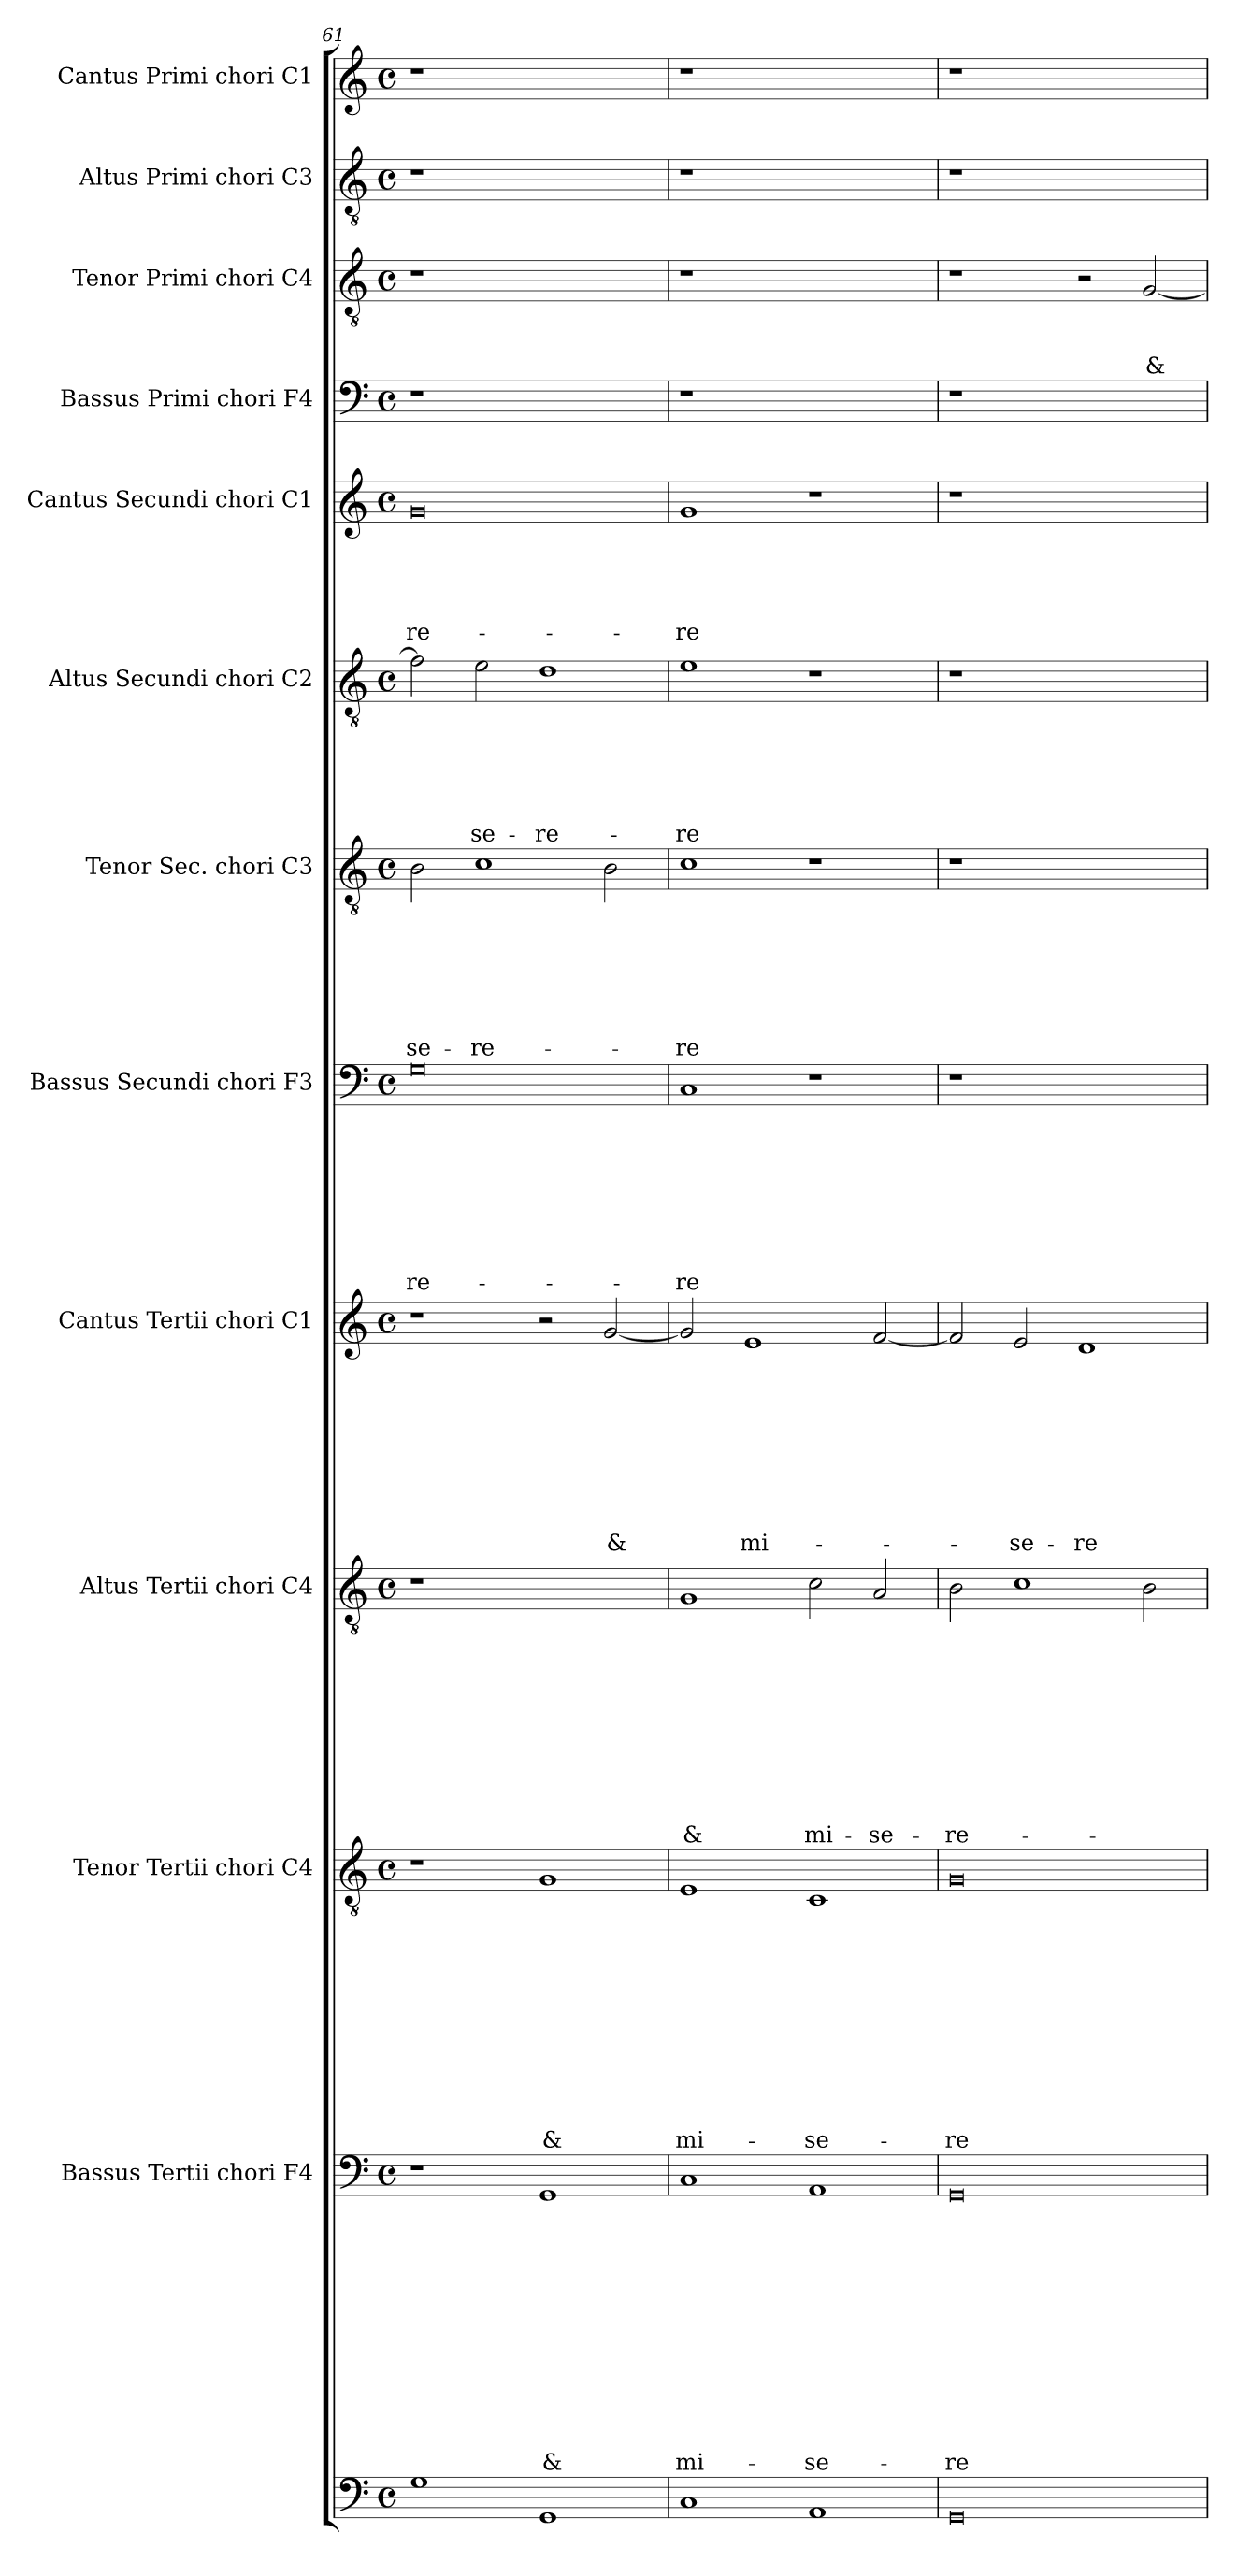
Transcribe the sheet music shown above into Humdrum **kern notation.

**kern	**kern	**text	**text	**text	**text	**text	**text	**text	**text	**text	**text	**text	**text	**kern	**text	**text	**text	**text	**text	**text	**text	**text	**text	**text	**text	**kern	**text	**text	**text	**text	**text	**text	**text	**text	**text	**text	**kern	**text	**text	**text	**text	**text	**text	**text	**text	**text	**kern	**text	**text	**text	**text	**text	**text	**text	**text	**kern	**text	**text	**text	**text	**text	**text	**text	**kern	**text	**text	**text	**text	**text	**text	**kern	**text	**text	**text	**text	**text	**kern	**kern	**text	**text	**text	**kern	**kern
*part13	*part12	*part12	*part12	*part12	*part12	*part12	*part12	*part12	*part12	*part12	*part12	*part12	*part12	*part11	*part11	*part11	*part11	*part11	*part11	*part11	*part11	*part11	*part11	*part11	*part11	*part10	*part10	*part10	*part10	*part10	*part10	*part10	*part10	*part10	*part10	*part10	*part9	*part9	*part9	*part9	*part9	*part9	*part9	*part9	*part9	*part9	*part8	*part8	*part8	*part8	*part8	*part8	*part8	*part8	*part8	*part7	*part7	*part7	*part7	*part7	*part7	*part7	*part7	*part6	*part6	*part6	*part6	*part6	*part6	*part6	*part5	*part5	*part5	*part5	*part5	*part5	*part4	*part3	*part3	*part3	*part3	*part2	*part1
*staff13	*staff12	*staff12	*staff12	*staff12	*staff12	*staff12	*staff12	*staff12	*staff12	*staff12	*staff12	*staff12	*staff12	*staff11	*staff11	*staff11	*staff11	*staff11	*staff11	*staff11	*staff11	*staff11	*staff11	*staff11	*staff11	*staff10	*staff10	*staff10	*staff10	*staff10	*staff10	*staff10	*staff10	*staff10	*staff10	*staff10	*staff9	*staff9	*staff9	*staff9	*staff9	*staff9	*staff9	*staff9	*staff9	*staff9	*staff8	*staff8	*staff8	*staff8	*staff8	*staff8	*staff8	*staff8	*staff8	*staff7	*staff7	*staff7	*staff7	*staff7	*staff7	*staff7	*staff7	*staff6	*staff6	*staff6	*staff6	*staff6	*staff6	*staff6	*staff5	*staff5	*staff5	*staff5	*staff5	*staff5	*staff4	*staff3	*staff3	*staff3	*staff3	*staff2	*staff1
*	*I"Bassus  Tertii chori F4	*	*	*	*	*	*	*	*	*	*	*	*	*I"Tenor Tertii chori C4	*	*	*	*	*	*	*	*	*	*	*	*I"Altus Tertii chori C4	*	*	*	*	*	*	*	*	*	*	*I"Cantus Tertii chori C1	*	*	*	*	*	*	*	*	*	*I"Bassus Secundi chori F3	*	*	*	*	*	*	*	*	*I"Tenor Sec. chori C3	*	*	*	*	*	*	*	*I"Altus Secundi chori C2	*	*	*	*	*	*	*I"Cantus Secundi chori C1	*	*	*	*	*	*I"Bassus Primi chori F4	*I"Tenor Primi chori C4	*	*	*	*I"Altus Primi chori C3	*I"Cantus  Primi chori C1
*	*I'B3	*	*	*	*	*	*	*	*	*	*	*	*	*I'T3	*	*	*	*	*	*	*	*	*	*	*	*I'A3	*	*	*	*	*	*	*	*	*	*	*I'C3	*	*	*	*	*	*	*	*	*	*I'B2	*	*	*	*	*	*	*	*	*I'T2	*	*	*	*	*	*	*	*I'A2	*	*	*	*	*	*	*I'C2	*	*	*	*	*	*I'B1	*I'T1	*	*	*	*I'A1	*I'C1
*clefF4	*clefF4	*	*	*	*	*	*	*	*	*	*	*	*	*clefGv2	*	*	*	*	*	*	*	*	*	*	*	*clefGv2	*	*	*	*	*	*	*	*	*	*	*clefG2	*	*	*	*	*	*	*	*	*	*clefF4	*	*	*	*	*	*	*	*	*clefGv2	*	*	*	*	*	*	*	*clefGv2	*	*	*	*	*	*	*clefG2	*	*	*	*	*	*clefF4	*clefGv2	*	*	*	*clefGv2	*clefG2
*k[]	*k[]	*	*	*	*	*	*	*	*	*	*	*	*	*k[]	*	*	*	*	*	*	*	*	*	*	*	*k[]	*	*	*	*	*	*	*	*	*	*	*k[]	*	*	*	*	*	*	*	*	*	*k[]	*	*	*	*	*	*	*	*	*k[]	*	*	*	*	*	*	*	*k[]	*	*	*	*	*	*	*k[]	*	*	*	*	*	*k[]	*k[]	*	*	*	*k[]	*k[]
*C:	*C:	*	*	*	*	*	*	*	*	*	*	*	*	*C:	*	*	*	*	*	*	*	*	*	*	*	*C:	*	*	*	*	*	*	*	*	*	*	*C:	*	*	*	*	*	*	*	*	*	*C:	*	*	*	*	*	*	*	*	*C:	*	*	*	*	*	*	*	*C:	*	*	*	*	*	*	*C:	*	*	*	*	*	*C:	*C:	*	*	*	*C:	*C:
*M4/4	*M4/4	*	*	*	*	*	*	*	*	*	*	*	*	*M4/4	*	*	*	*	*	*	*	*	*	*	*	*M4/4	*	*	*	*	*	*	*	*	*	*	*M4/4	*	*	*	*	*	*	*	*	*	*M4/4	*	*	*	*	*	*	*	*	*M4/4	*	*	*	*	*	*	*	*M4/4	*	*	*	*	*	*	*M4/4	*	*	*	*	*	*M4/4	*M4/4	*	*	*	*M4/4	*M4/4
*met(c)	*met(c)	*	*	*	*	*	*	*	*	*	*	*	*	*met(c)	*	*	*	*	*	*	*	*	*	*	*	*met(c)	*	*	*	*	*	*	*	*	*	*	*met(c)	*	*	*	*	*	*	*	*	*	*met(c)	*	*	*	*	*	*	*	*	*met(c)	*	*	*	*	*	*	*	*met(c)	*	*	*	*	*	*	*met(c)	*	*	*	*	*	*met(c)	*met(c)	*	*	*	*met(c)	*met(c)
=61	=61	=61	=61	=61	=61	=61	=61	=61	=61	=61	=61	=61	=61	=61	=61	=61	=61	=61	=61	=61	=61	=61	=61	=61	=61	=61	=61	=61	=61	=61	=61	=61	=61	=61	=61	=61	=61	=61	=61	=61	=61	=61	=61	=61	=61	=61	=61	=61	=61	=61	=61	=61	=61	=61	=61	=61	=61	=61	=61	=61	=61	=61	=61	=61	=61	=61	=61	=61	=61	=61	=61	=61	=61	=61	=61	=61	=61	=61	=61	=61	=61	=61	=61
!	!	!	!	!	!	!	!	!	!	!	!	!	!	!	!	!	!	!	!	!	!	!	!	!	!	!	!	!	!	!	!	!	!	!	!	!	!	!	!	!	!	!	!	!	!	!	!	!	!	!	!	!	!	!	!LO:LY:b	!	!	!	!	!	!	!	!LO:LY:b	!	!	!	!	!	!	!	!	!	!	!	!	!LO:LY:b	!	!	!	!	!	!	!
1G	1r	.	.	.	.	.	.	.	.	.	.	.	.	1r	.	.	.	.	.	.	.	.	.	.	.	1r	.	.	.	.	.	.	.	.	.	.	1r	.	.	.	.	.	.	.	.	.	0G	.	.	.	.	.	.	.	-re-	2B\	.	.	.	.	.	.	-se-	2f\]	.	.	.	.	.	.	0g	.	.	.	.	-re-	1r	1r	.	.	.	1r	1r
!	!	!	!	!	!	!	!	!	!	!	!	!	!	!	!	!	!	!	!	!	!	!	!	!	!	!	!	!	!	!	!	!	!	!	!	!	!	!	!	!	!	!	!	!	!	!	!	!	!	!	!	!	!	!	!	!	!	!	!	!	!	!	!LO:LY:b	!	!	!	!	!	!	!LO:LY:b	!	!	!	!	!	!	!	!	!	!	!	!	!
.	.	.	.	.	.	.	.	.	.	.	.	.	.	.	.	.	.	.	.	.	.	.	.	.	.	.	.	.	.	.	.	.	.	.	.	.	.	.	.	.	.	.	.	.	.	.	.	.	.	.	.	.	.	.	.	1c	.	.	.	.	.	.	-re-	2e\	.	.	.	.	.	-se-	.	.	.	.	.	.	.	.	.	.	.	.	.
!	!	!	!	!	!	!	!	!	!	!	!	!	!LO:LY:b	!	!	!	!	!	!	!	!	!	!	!	!LO:LY:b	!	!	!	!	!	!	!	!	!	!	!	!	!	!	!	!	!	!	!	!	!	!	!	!	!	!	!	!	!	!	!	!	!	!	!	!	!	!	!	!	!	!	!	!	!LO:LY:b	!	!	!	!	!	!	!	!	!	!	!	!	!
1GG	1GG	.	.	.	.	.	.	.	.	.	.	.	&	1G	.	.	.	.	.	.	.	.	.	.	&	1ryy	.	.	.	.	.	.	.	.	.	.	2r	.	.	.	.	.	.	.	.	.	.	.	.	.	.	.	.	.	.	.	.	.	.	.	.	.	.	1d	.	.	.	.	.	-re-	.	.	.	.	.	.	1ryy	1ryy	.	.	.	1ryy	1ryy
!	!	!	!	!	!	!	!	!	!	!	!	!	!	!	!	!	!	!	!	!	!	!	!	!	!	!	!	!	!	!	!	!	!	!	!	!	!	!	!	!	!	!	!	!	!	!LO:LY:b	!	!	!	!	!	!	!	!	!	!	!	!	!	!	!	!	!	!	!	!	!	!	!	!	!	!	!	!	!	!	!	!	!	!	!	!	!
.	.	.	.	.	.	.	.	.	.	.	.	.	.	.	.	.	.	.	.	.	.	.	.	.	.	.	.	.	.	.	.	.	.	.	.	.	[2g/	.	.	.	.	.	.	.	.	&	.	.	.	.	.	.	.	.	.	2B\	.	.	.	.	.	.	.	.	.	.	.	.	.	.	.	.	.	.	.	.	.	.	.	.	.	.	.
=62	=62	=62	=62	=62	=62	=62	=62	=62	=62	=62	=62	=62	=62	=62	=62	=62	=62	=62	=62	=62	=62	=62	=62	=62	=62	=62	=62	=62	=62	=62	=62	=62	=62	=62	=62	=62	=62	=62	=62	=62	=62	=62	=62	=62	=62	=62	=62	=62	=62	=62	=62	=62	=62	=62	=62	=62	=62	=62	=62	=62	=62	=62	=62	=62	=62	=62	=62	=62	=62	=62	=62	=62	=62	=62	=62	=62	=62	=62	=62	=62	=62	=62	=62
!	!	!	!	!	!	!	!	!	!	!	!	!	!LO:LY:b	!	!	!	!	!	!	!	!	!	!	!	!LO:LY:b	!	!	!	!	!	!	!	!	!	!	!LO:LY:b	!	!	!	!	!	!	!	!	!	!	!	!	!	!	!	!	!	!	!LO:LY:b	!	!	!	!	!	!	!	!LO:LY:b	!	!	!	!	!	!	!LO:LY:b	!	!	!	!	!	!LO:LY:b	!	!	!	!	!	!	!
1C	1C	.	.	.	.	.	.	.	.	.	.	.	mi-	1E	.	.	.	.	.	.	.	.	.	.	mi-	1G	.	.	.	.	.	.	.	.	.	&	2g/]	.	.	.	.	.	.	.	.	.	1C	.	.	.	.	.	.	.	-re	1c	.	.	.	.	.	.	-re	1e	.	.	.	.	.	-re	1g	.	.	.	.	-re	1r	1r	.	.	.	1r	1r
!	!	!	!	!	!	!	!	!	!	!	!	!	!	!	!	!	!	!	!	!	!	!	!	!	!	!	!	!	!	!	!	!	!	!	!	!	!	!	!	!	!	!	!	!	!	!LO:LY:b	!	!	!	!	!	!	!	!	!	!	!	!	!	!	!	!	!	!	!	!	!	!	!	!	!	!	!	!	!	!	!	!	!	!	!	!	!
.	.	.	.	.	.	.	.	.	.	.	.	.	.	.	.	.	.	.	.	.	.	.	.	.	.	.	.	.	.	.	.	.	.	.	.	.	1e	.	.	.	.	.	.	.	.	mi-	.	.	.	.	.	.	.	.	.	.	.	.	.	.	.	.	.	.	.	.	.	.	.	.	.	.	.	.	.	.	.	.	.	.	.	.	.
!	!	!	!	!	!	!	!	!	!	!	!	!	!LO:LY:b	!	!	!	!	!	!	!	!	!	!	!	!LO:LY:b	!	!	!	!	!	!	!	!	!	!	!LO:LY:b	!	!	!	!	!	!	!	!	!	!	!	!	!	!	!	!	!	!	!	!	!	!	!	!	!	!	!	!	!	!	!	!	!	!	!	!	!	!	!	!	!	!	!	!	!	!	!
1AA	1AA	.	.	.	.	.	.	.	.	.	.	.	-se-	1C	.	.	.	.	.	.	.	.	.	.	-se-	2c\	.	.	.	.	.	.	.	.	.	mi-	.	.	.	.	.	.	.	.	.	.	1r	.	.	.	.	.	.	.	.	1r	.	.	.	.	.	.	.	1r	.	.	.	.	.	.	1r	.	.	.	.	.	1ryy	1ryy	.	.	.	1ryy	1ryy
!	!	!	!	!	!	!	!	!	!	!	!	!	!	!	!	!	!	!	!	!	!	!	!	!	!	!	!	!	!	!	!	!	!	!	!	!LO:LY:b	!	!	!	!	!	!	!	!	!	!	!	!	!	!	!	!	!	!	!	!	!	!	!	!	!	!	!	!	!	!	!	!	!	!	!	!	!	!	!	!	!	!	!	!	!	!	!
.	.	.	.	.	.	.	.	.	.	.	.	.	.	.	.	.	.	.	.	.	.	.	.	.	.	2A/	.	.	.	.	.	.	.	.	.	-se-	[2f/	.	.	.	.	.	.	.	.	.	.	.	.	.	.	.	.	.	.	.	.	.	.	.	.	.	.	.	.	.	.	.	.	.	.	.	.	.	.	.	.	.	.	.	.	.	.
=63	=63	=63	=63	=63	=63	=63	=63	=63	=63	=63	=63	=63	=63	=63	=63	=63	=63	=63	=63	=63	=63	=63	=63	=63	=63	=63	=63	=63	=63	=63	=63	=63	=63	=63	=63	=63	=63	=63	=63	=63	=63	=63	=63	=63	=63	=63	=63	=63	=63	=63	=63	=63	=63	=63	=63	=63	=63	=63	=63	=63	=63	=63	=63	=63	=63	=63	=63	=63	=63	=63	=63	=63	=63	=63	=63	=63	=63	=63	=63	=63	=63	=63	=63
!	!	!	!	!	!	!	!	!	!	!	!	!	!LO:LY:b	!	!	!	!	!	!	!	!	!	!	!	!LO:LY:b	!	!	!	!	!	!	!	!	!	!	!LO:LY:b	!	!	!	!	!	!	!	!	!	!	!	!	!	!	!	!	!	!	!	!	!	!	!	!	!	!	!	!	!	!	!	!	!	!	!	!	!	!	!	!	!	!	!	!	!	!	!
0GG	0GG	.	.	.	.	.	.	.	.	.	.	.	-re-	0G	.	.	.	.	.	.	.	.	.	.	-re-	2B\	.	.	.	.	.	.	.	.	.	-re-	2f/]	.	.	.	.	.	.	.	.	.	1r	.	.	.	.	.	.	.	.	1r	.	.	.	.	.	.	.	1r	.	.	.	.	.	.	1r	.	.	.	.	.	1r	1r	.	.	.	1r	1r
!	!	!	!	!	!	!	!	!	!	!	!	!	!	!	!	!	!	!	!	!	!	!	!	!	!	!	!	!	!	!	!	!	!	!	!	!	!	!	!	!	!	!	!	!	!	!LO:LY:b	!	!	!	!	!	!	!	!	!	!	!	!	!	!	!	!	!	!	!	!	!	!	!	!	!	!	!	!	!	!	!	!	!	!	!	!	!
.	.	.	.	.	.	.	.	.	.	.	.	.	.	.	.	.	.	.	.	.	.	.	.	.	.	1c	.	.	.	.	.	.	.	.	.	.	2e/	.	.	.	.	.	.	.	.	-se-	.	.	.	.	.	.	.	.	.	.	.	.	.	.	.	.	.	.	.	.	.	.	.	.	.	.	.	.	.	.	.	.	.	.	.	.	.
!	!	!	!	!	!	!	!	!	!	!	!	!	!	!	!	!	!	!	!	!	!	!	!	!	!	!	!	!	!	!	!	!	!	!	!	!	!	!	!	!	!	!	!	!	!	!LO:LY:b	!	!	!	!	!	!	!	!	!	!	!	!	!	!	!	!	!	!	!	!	!	!	!	!	!	!	!	!	!	!	!	!	!	!	!	!	!
.	.	.	.	.	.	.	.	.	.	.	.	.	.	.	.	.	.	.	.	.	.	.	.	.	.	.	.	.	.	.	.	.	.	.	.	.	1d	.	.	.	.	.	.	.	.	-re-	1ryy	.	.	.	.	.	.	.	.	1ryy	.	.	.	.	.	.	.	1ryy	.	.	.	.	.	.	1ryy	.	.	.	.	.	1ryy	2r	.	.	.	1ryy	1ryy
!	!	!	!	!	!	!	!	!	!	!	!	!	!	!	!	!	!	!	!	!	!	!	!	!	!	!	!	!	!	!	!	!	!	!	!	!	!	!	!	!	!	!	!	!	!	!	!	!	!	!	!	!	!	!	!	!	!	!	!	!	!	!	!	!	!	!	!	!	!	!	!	!	!	!	!	!	!	!	!	!	!LO:LY:b	!	!
.	.	.	.	.	.	.	.	.	.	.	.	.	.	.	.	.	.	.	.	.	.	.	.	.	.	2B\	.	.	.	.	.	.	.	.	.	.	.	.	.	.	.	.	.	.	.	.	.	.	.	.	.	.	.	.	.	.	.	.	.	.	.	.	.	.	.	.	.	.	.	.	.	.	.	.	.	.	.	[2G/	.	.	&	.	.
=	=	=	=	=	=	=	=	=	=	=	=	=	=	=	=	=	=	=	=	=	=	=	=	=	=	=	=	=	=	=	=	=	=	=	=	=	=	=	=	=	=	=	=	=	=	=	=	=	=	=	=	=	=	=	=	=	=	=	=	=	=	=	=	=	=	=	=	=	=	=	=	=	=	=	=	=	=	=	=	=	=	=	=
*-	*-	*-	*-	*-	*-	*-	*-	*-	*-	*-	*-	*-	*-	*-	*-	*-	*-	*-	*-	*-	*-	*-	*-	*-	*-	*-	*-	*-	*-	*-	*-	*-	*-	*-	*-	*-	*-	*-	*-	*-	*-	*-	*-	*-	*-	*-	*-	*-	*-	*-	*-	*-	*-	*-	*-	*-	*-	*-	*-	*-	*-	*-	*-	*-	*-	*-	*-	*-	*-	*-	*-	*-	*-	*-	*-	*-	*-	*-	*-	*-	*-	*-	*-
